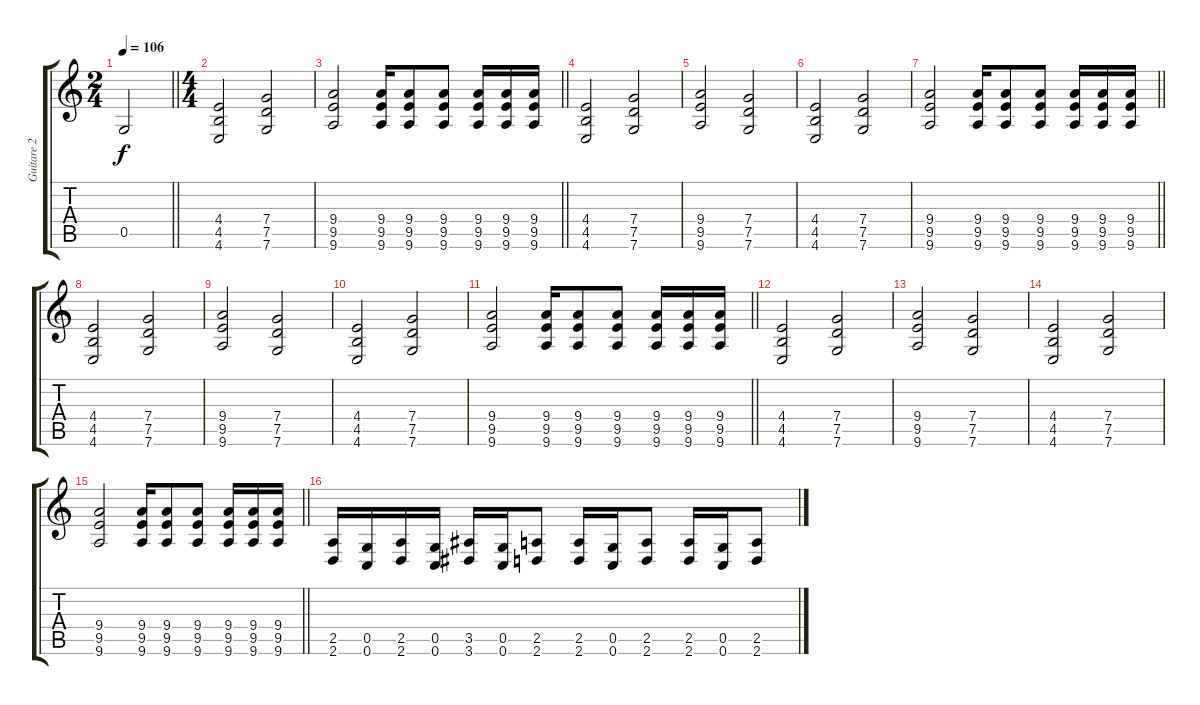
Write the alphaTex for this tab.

\track ("Guitare 2" "Guitare 2") {instrument distortionguitar}
\staff {score tabs}
\tuning (D4 A3 F3 C3 G2 C2) {hide}
\ts (2 4)
\tempo 106
\clef g2
\barLineRight lightlight
\ks c
0.5.2{dy f} |
\ts (4 4)
(4.4 4.5 4.6).2 (7.4 7.5 7.6).2 |
\barLineRight lightlight
(9.4 9.5 9.6).2 (9.4 9.5 9.6).16 (9.4 9.5 9.6).8 (9.4 9.5 9.6).8 (9.4 9.5 9.6).16 (9.4 9.5 9.6).16 (9.4 9.5 9.6).16 |
(4.4 4.5 4.6).2 (7.4 7.5 7.6).2 |
(9.4 9.5 9.6).2 (7.4 7.5 7.6).2 |
(4.4 4.5 4.6).2 (7.4 7.5 7.6).2 |
\barLineRight lightlight
(9.4 9.5 9.6).2 (9.4 9.5 9.6).16 (9.4 9.5 9.6).8 (9.4 9.5 9.6).8 (9.4 9.5 9.6).16 (9.4 9.5 9.6).16 (9.4 9.5 9.6).16 |
(4.4 4.5 4.6).2 (7.4 7.5 7.6).2 |
(9.4 9.5 9.6).2 (7.4 7.5 7.6).2 |
(4.4 4.5 4.6).2 (7.4 7.5 7.6).2 |
\barLineRight lightlight
(9.4 9.5 9.6).2 (9.4 9.5 9.6).16 (9.4 9.5 9.6).8 (9.4 9.5 9.6).8 (9.4 9.5 9.6).16 (9.4 9.5 9.6).16 (9.4 9.5 9.6).16 |
(4.4 4.5 4.6).2 (7.4 7.5 7.6).2 |
(9.4 9.5 9.6).2 (7.4 7.5 7.6).2 |
(4.4 4.5 4.6).2 (7.4 7.5 7.6).2 |
\barLineRight lightlight
(9.4 9.5 9.6).2 (9.4 9.5 9.6).16 (9.4 9.5 9.6).8 (9.4 9.5 9.6).8 (9.4 9.5 9.6).16 (9.4 9.5 9.6).16 (9.4 9.5 9.6).16 |
(2.5 2.6).16 (0.5 0.6).16 (2.5 2.6).16 (0.5 0.6).16 (3.5 3.6).16 (0.5 0.6).16 (2.5 2.6).8 (2.5 2.6).16 (0.5 0.6).16 (2.5 2.6).8 (2.5 2.6).16 (0.5 0.6).16 (2.5 2.6).8
